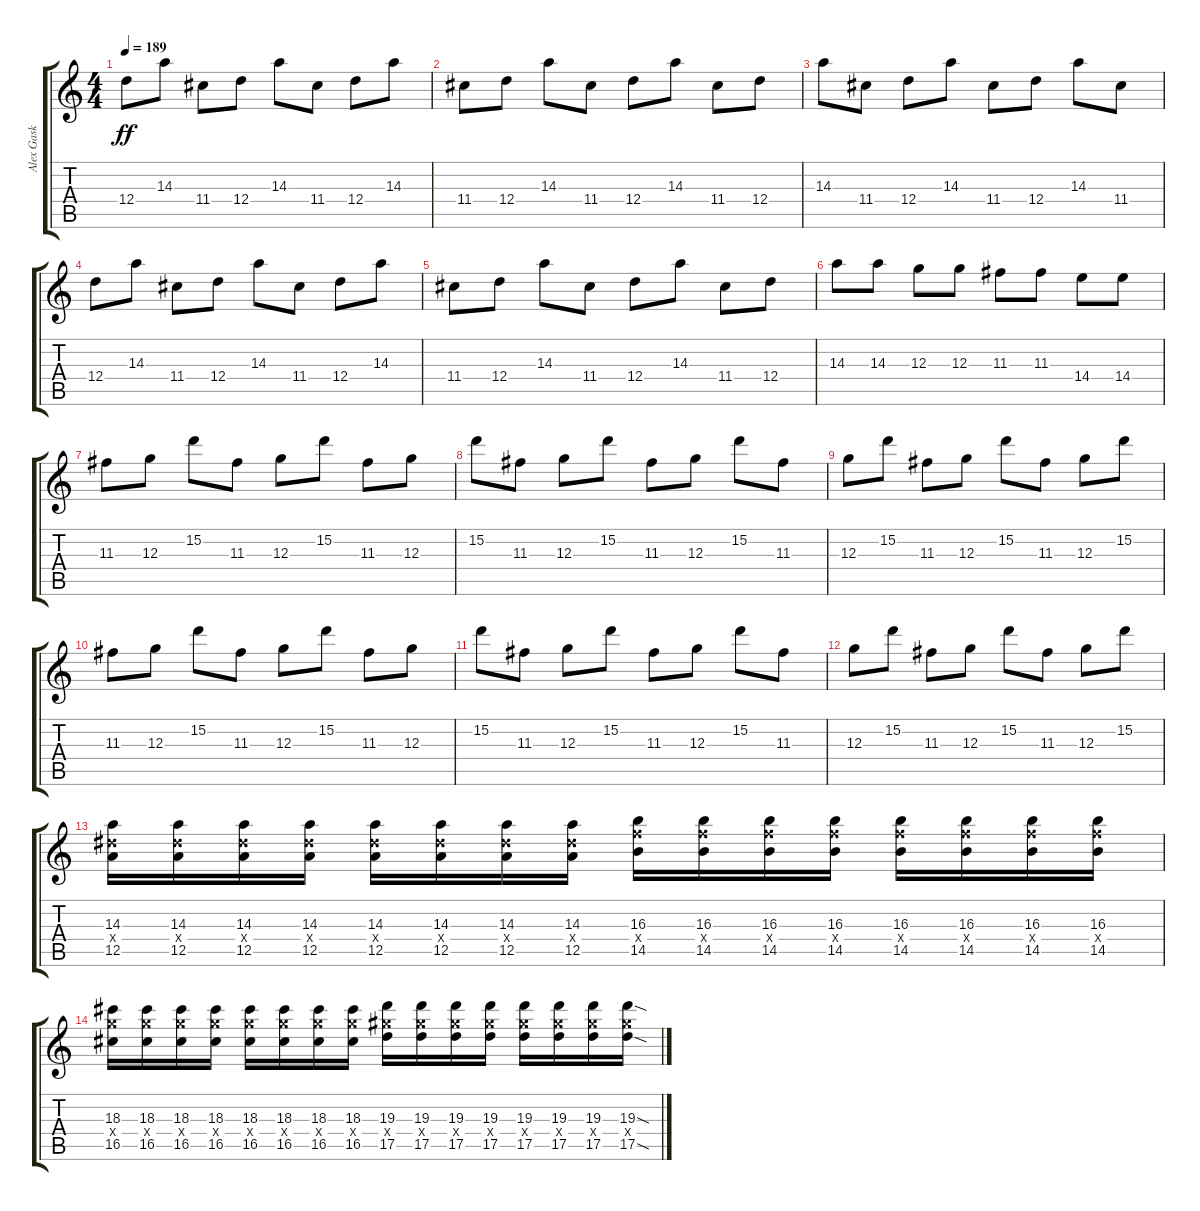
\track (" Alex Gaskarth" " Alex Gask") {instrument distortionguitar}
\staff {score tabs}
\tuning (E4 B3 G3 D3 A2 D2) {hide}
\ts (4 4)
\tempo 189
\clef g2
\ks c
12.4.8{dy ff} 14.3.8 11.4.8 12.4.8 14.3.8 11.4.8 12.4.8 14.3.8 |
11.4.8 12.4.8 14.3.8 11.4.8 12.4.8 14.3.8 11.4.8 12.4.8 |
14.3.8 11.4.8 12.4.8 14.3.8 11.4.8 12.4.8 14.3.8 11.4.8 |
12.4.8 14.3.8 11.4.8 12.4.8 14.3.8 11.4.8 12.4.8 14.3.8 |
11.4.8 12.4.8 14.3.8 11.4.8 12.4.8 14.3.8 11.4.8 12.4.8 |
14.3.8 14.3.8 12.3.8 12.3.8 11.3.8 11.3.8 14.4.8 14.4.8 |
11.3.8 12.3.8 15.2.8 11.3.8 12.3.8 15.2.8 11.3.8 12.3.8 |
15.2.8 11.3.8 12.3.8 15.2.8 11.3.8 12.3.8 15.2.8 11.3.8 |
12.3.8 15.2.8 11.3.8 12.3.8 15.2.8 11.3.8 12.3.8 15.2.8 |
11.3.8 12.3.8 15.2.8 11.3.8 12.3.8 15.2.8 11.3.8 12.3.8 |
15.2.8 11.3.8 12.3.8 15.2.8 11.3.8 12.3.8 15.2.8 11.3.8 |
12.3.8 15.2.8 11.3.8 12.3.8 15.2.8 11.3.8 12.3.8 15.2.8 |
(14.3 13.4{x} 12.5).16 (14.3 13.4{x} 12.5).16 (14.3 13.4{x} 12.5).16 (14.3 13.4{x} 12.5).16 (14.3 13.4{x} 12.5).16 (14.3 13.4{x} 12.5).16 (14.3 13.4{x} 12.5).16 (14.3 13.4{x} 12.5).16 (16.3 15.4{x} 14.5).16 (16.3 15.4{x} 14.5).16 (16.3 15.4{x} 14.5).16 (16.3 15.4{x} 14.5).16 (16.3 15.4{x} 14.5).16 (16.3 15.4{x} 14.5).16 (16.3 15.4{x} 14.5).16 (16.3 15.4{x} 14.5).16 |
(18.3 17.4{x} 16.5).16 (18.3 17.4{x} 16.5).16 (18.3 17.4{x} 16.5).16 (18.3 17.4{x} 16.5).16 (18.3 17.4{x} 16.5).16 (18.3 17.4{x} 16.5).16 (18.3 17.4{x} 16.5).16 (18.3 17.4{x} 16.5).16 (19.3 18.4{x} 17.5).16 (19.3 18.4{x} 17.5).16 (19.3 18.4{x} 17.5).16 (19.3 18.4{x} 17.5).16 (19.3 18.4{x} 17.5).16 (19.3 18.4{x} 17.5).16 (19.3 18.4{x} 17.5).16 (19.3{sod} 18.4{x} 17.5{sod}).16
